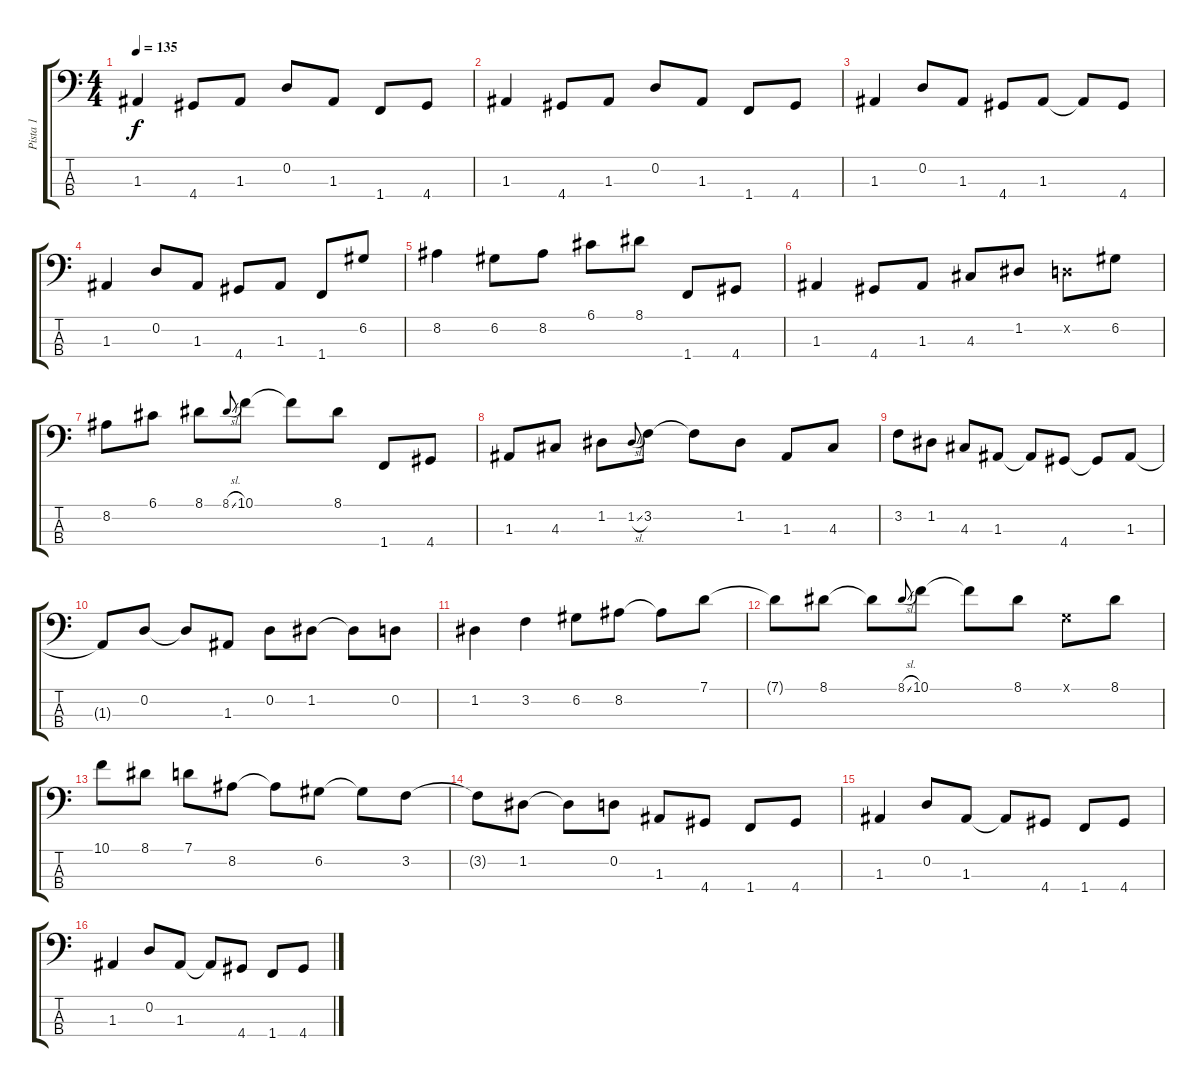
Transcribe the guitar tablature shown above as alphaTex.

\track ("Pista 1" "Pista 1") {instrument electricbasspick}
\staff {score tabs}
\tuning (G2 D2 A1 E1) {hide}
\ts (4 4)
\tempo 135
\clef f4
\ks c
1.3.4{dy f} 4.4.8 1.3.8 0.2.8 1.3.8 1.4.8 4.4.8 |
1.3.4 4.4.8 1.3.8 0.2.8 1.3.8 1.4.8 4.4.8 |
1.3.4 0.2.8 1.3.8 4.4.8 1.3.8 1.3{t}.8 4.4.8 |
1.3.4 0.2.8 1.3.8 4.4.8 1.3.8 1.4.8 6.2.8 |
8.2.4 6.2.8 8.2.8 6.1.8 8.1.8 1.4.8 4.4.8 |
1.3.4 4.4.8 1.3.8 4.3.8 1.2.8 0.2{x}.8 6.2.8 |
8.2.8 6.1.8 8.1.8 8.1{sl}.8{gr onbeat} 10.1.8 10.1{t}.8 8.1.8 1.4.8 4.4.8 |
1.3.8 4.3.8 1.2.8 1.2{sl}.8{gr onbeat} 3.2.8 3.2{t}.8 1.2.8 1.3.8 4.3.8 |
3.2.8 1.2.8 4.3.8 1.3.8 1.3{t}.8 4.4.8 4.4{t}.8 1.3.8 |
1.3{t}.8 0.2.8 0.2{t}.8 1.3.8 0.2.8 1.2.8 1.2{t}.8 0.2.8 |
1.2.4 3.2.4 6.2.8 8.2.8 8.2{t}.8 7.1.8 |
7.1{t}.8 8.1.8 8.1{t}.8 8.1{sl}.8{gr onbeat} 10.1.8 10.1{t}.8 8.1.8 0.1{x}.8 8.1.8 |
10.1.8 8.1.8 7.1.8 8.2.8 8.2{t}.8 6.2.8 6.2{t}.8 3.2.8 |
3.2{t}.8 1.2.8 1.2{t}.8 0.2.8 1.3.8 4.4.8 1.4.8 4.4.8 |
1.3.4 0.2.8 1.3.8 1.3{t}.8 4.4.8 1.4.8 4.4.8 |
1.3.4 0.2.8 1.3.8 1.3{t}.8 4.4.8 1.4.8 4.4.8
